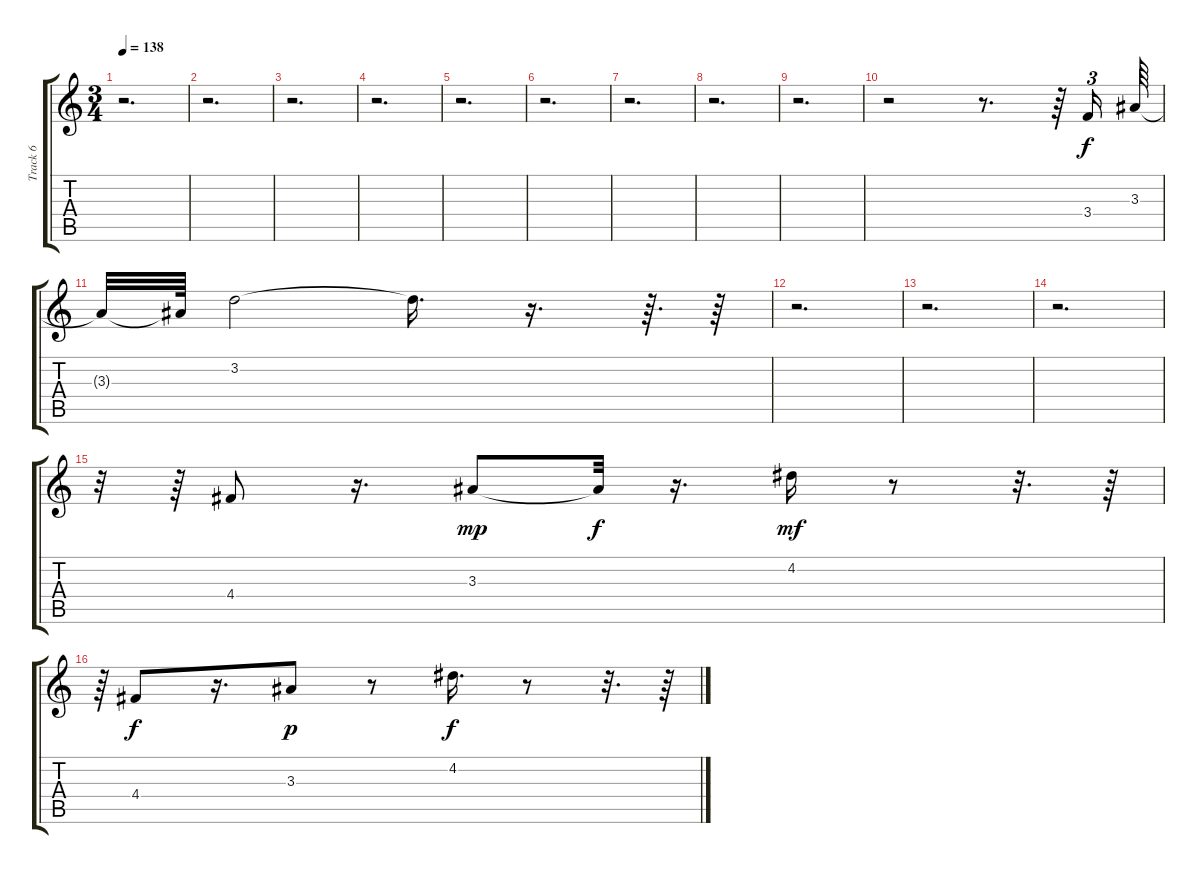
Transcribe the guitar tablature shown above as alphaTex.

\track ("Track 6" "Track 6") {instrument acousticguitarsteel}
\staff {score tabs}
\tuning (E4 B3 G3 D3 A2 E2) {hide}
\ts (3 4)
\tempo 138
\clef g2
\ks c
r.2{d dy mp} |
r.2{d} |
r.2{d} |
r.2{d} |
r.2{d} |
r.2{d} |
r.2{d} |
r.2{d} |
r.2{d} |
r.2 r.8{d} r.64 3.4.16{tu (3 2) dy f instrument acousticguitarsteel} 3.3.64 |
3.3{t}.32 3.3{t}.64 3.2.2 3.2{t}.16{d} r.16{d} r.64{d} r.64 |
r.2{d} |
r.2{d} |
r.2{d} |
r.32 r.64 4.4.8 r.16{d} 3.3.8{dy mp} 3.3{t}.32{dy f} r.16{d} 4.2.16{dy mf} r.8 r.32{d} r.64 |
r.64 4.4.8{dy f} r.16{d} 3.3.8{dy p} r.8 4.2.16{d dy f} r.8 r.32{d} r.64
